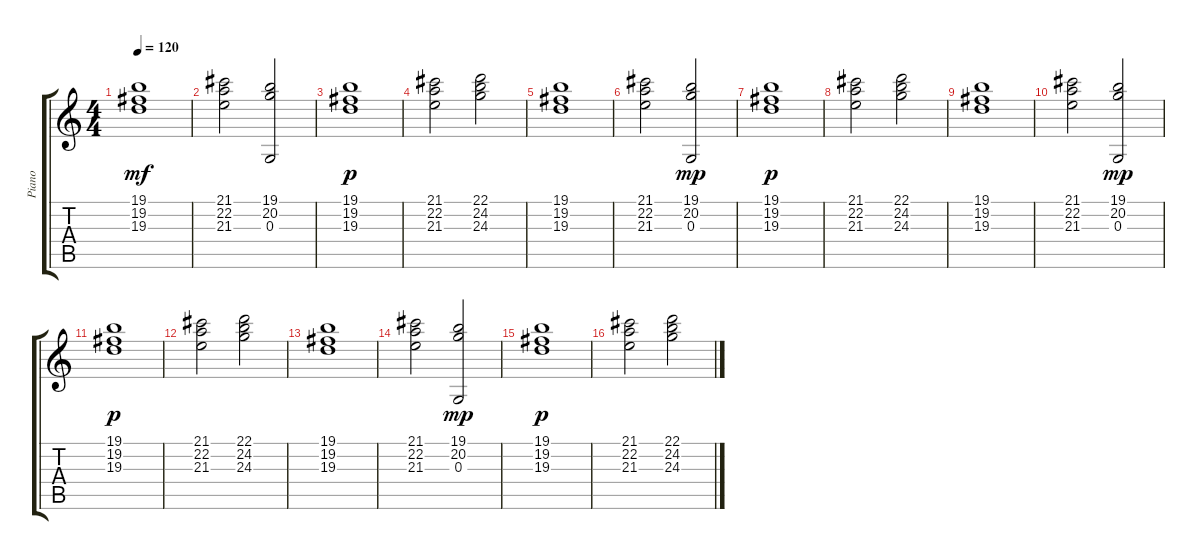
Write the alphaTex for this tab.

\track ("Piano" "Piano") {instrument synthstrings1}
\staff {score tabs}
\tuning (E4 B3 G3 D3 A2 E2) {hide}
\ts (4 4)
\tempo 120
\clef g2
\ks c
(19.1 19.2 19.3).1{dy mf} |
(21.1 22.2 21.3).2 (19.1 20.2 0.3).2 |
(19.1 19.2 19.3).1{dy p} |
(21.1 22.2 21.3).2 (22.1 24.2 24.3).2 |
(19.1 19.2 19.3).1 |
(21.1 22.2 21.3).2 (19.1 20.2 0.3).2{dy mp} |
(19.1 19.2 19.3).1{dy p} |
(21.1 22.2 21.3).2 (22.1 24.2 24.3).2 |
(19.1 19.2 19.3).1 |
(21.1 22.2 21.3).2 (19.1 20.2 0.3).2{dy mp} |
(19.1 19.2 19.3).1{dy p} |
(21.1 22.2 21.3).2 (22.1 24.2 24.3).2 |
(19.1 19.2 19.3).1 |
(21.1 22.2 21.3).2 (19.1 20.2 0.3).2{dy mp} |
(19.1 19.2 19.3).1{dy p} |
(21.1 22.2 21.3).2 (22.1 24.2 24.3).2
